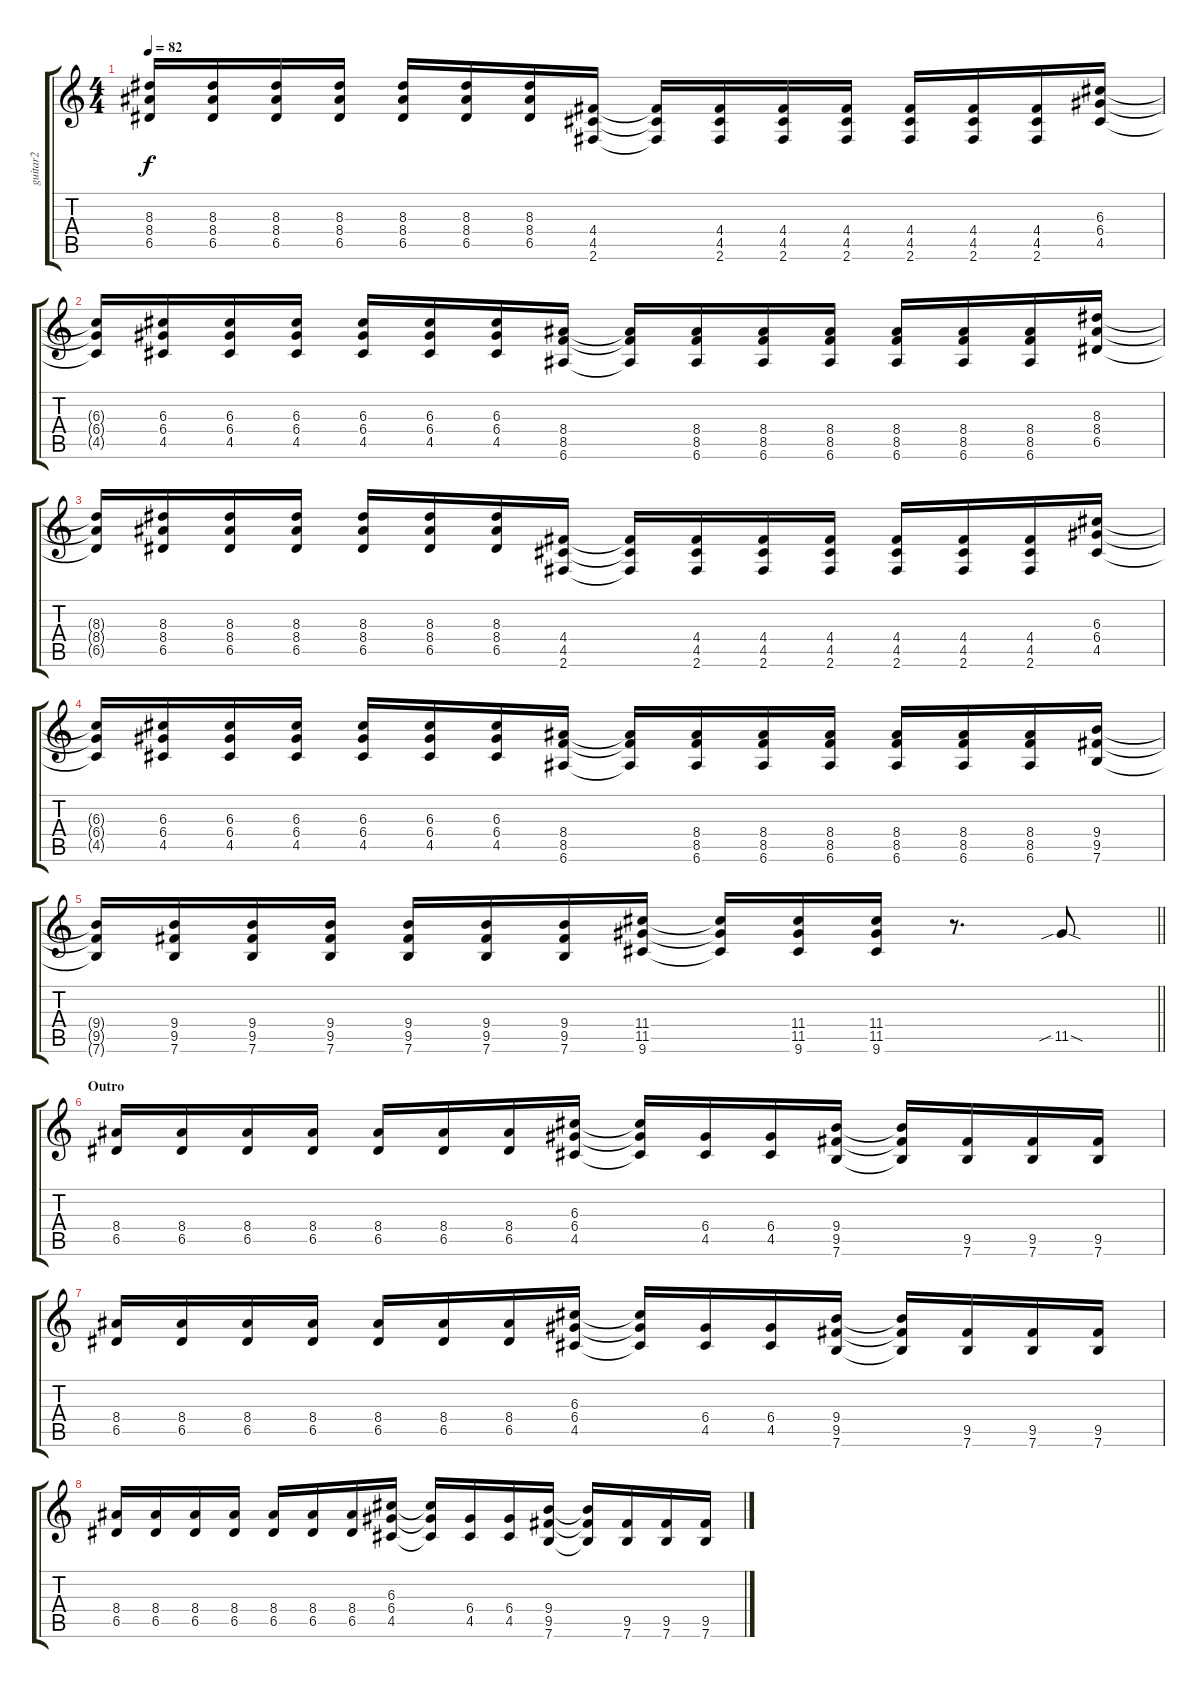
\track ("guitar2" "guitar2") {instrument distortionguitar}
\staff {score tabs}
\tuning (E4 B3 G3 D3 A2 E2) {hide}
\ts (4 4)
\tempo 82
\clef g2
\ks c
(8.3{t} 8.4{t} 6.5{t}).16{dy f} (8.3 8.4 6.5).16 (8.3 8.4 6.5).16 (8.3 8.4 6.5).16 (8.3 8.4 6.5).16 (8.3 8.4 6.5).16 (8.3 8.4 6.5).16 (4.4 4.5 2.6).16 (4.4{t} 4.5{t} 2.6{t}).16 (4.4 4.5 2.6).16 (4.4 4.5 2.6).16 (4.4 4.5 2.6).16 (4.4 4.5 2.6).16 (4.4 4.5 2.6).16 (4.4 4.5 2.6).16 (6.3 6.4 4.5).16 |
(6.3{t} 6.4{t} 4.5{t}).16 (6.3 6.4 4.5).16 (6.3 6.4 4.5).16 (6.3 6.4 4.5).16 (6.3 6.4 4.5).16 (6.3 6.4 4.5).16 (6.3 6.4 4.5).16 (8.4 8.5 6.6).16 (8.4{t} 8.5{t} 6.6{t}).16 (8.4 8.5 6.6).16 (8.4 8.5 6.6).16 (8.4 8.5 6.6).16 (8.4 8.5 6.6).16 (8.4 8.5 6.6).16 (8.4 8.5 6.6).16 (8.3 8.4 6.5).16 |
(8.3{t} 8.4{t} 6.5{t}).16 (8.3 8.4 6.5).16 (8.3 8.4 6.5).16 (8.3 8.4 6.5).16 (8.3 8.4 6.5).16 (8.3 8.4 6.5).16 (8.3 8.4 6.5).16 (4.4 4.5 2.6).16 (4.4{t} 4.5{t} 2.6{t}).16 (4.4 4.5 2.6).16 (4.4 4.5 2.6).16 (4.4 4.5 2.6).16 (4.4 4.5 2.6).16 (4.4 4.5 2.6).16 (4.4 4.5 2.6).16 (6.3 6.4 4.5).16 |
(6.3{t} 6.4{t} 4.5{t}).16 (6.3 6.4 4.5).16 (6.3 6.4 4.5).16 (6.3 6.4 4.5).16 (6.3 6.4 4.5).16 (6.3 6.4 4.5).16 (6.3 6.4 4.5).16 (8.4 8.5 6.6).16 (8.4{t} 8.5{t} 6.6{t}).16 (8.4 8.5 6.6).16 (8.4 8.5 6.6).16 (8.4 8.5 6.6).16 (8.4 8.5 6.6).16 (8.4 8.5 6.6).16 (8.4 8.5 6.6).16 (9.4 9.5 7.6).16 |
\barLineRight lightlight
(9.4{t} 9.5{t} 7.6{t}).16 (9.4 9.5 7.6).16 (9.4 9.5 7.6).16 (9.4 9.5 7.6).16 (9.4 9.5 7.6).16 (9.4 9.5 7.6).16 (9.4 9.5 7.6).16 (11.4 11.5 9.6).16 (11.4{t} 11.5{t} 9.6{t}).16 (11.4 11.5 9.6).16 (11.4 11.5 9.6).16 r.8{d} 11.5{sib sod}.8 |
\section ("" "Outro")
(8.4 6.5).16 (8.4 6.5).16 (8.4 6.5).16 (8.4 6.5).16 (8.4 6.5).16 (8.4 6.5).16 (8.4 6.5).16 (6.3 6.4 4.5).16 (6.3{t} 6.4{t} 4.5{t}).16 (6.4 4.5).16 (6.4 4.5).16 (9.4 9.5 7.6).16 (9.4{t} 9.5{t} 7.6{t}).16 (9.5 7.6).16 (9.5 7.6).16 (9.5 7.6).16 |
(8.4 6.5).16 (8.4 6.5).16 (8.4 6.5).16 (8.4 6.5).16 (8.4 6.5).16 (8.4 6.5).16 (8.4 6.5).16 (6.3 6.4 4.5).16 (6.3{t} 6.4{t} 4.5{t}).16 (6.4 4.5).16 (6.4 4.5).16 (9.4 9.5 7.6).16 (9.4{t} 9.5{t} 7.6{t}).16 (9.5 7.6).16 (9.5 7.6).16 (9.5 7.6).16 |
(8.4 6.5).16 (8.4 6.5).16 (8.4 6.5).16 (8.4 6.5).16 (8.4 6.5).16 (8.4 6.5).16 (8.4 6.5).16 (6.3 6.4 4.5).16 (6.3{t} 6.4{t} 4.5{t}).16 (6.4 4.5).16 (6.4 4.5).16 (9.4 9.5 7.6).16 (9.4{t} 9.5{t} 7.6{t}).16 (9.5 7.6).16 (9.5 7.6).16 (9.5 7.6).16
